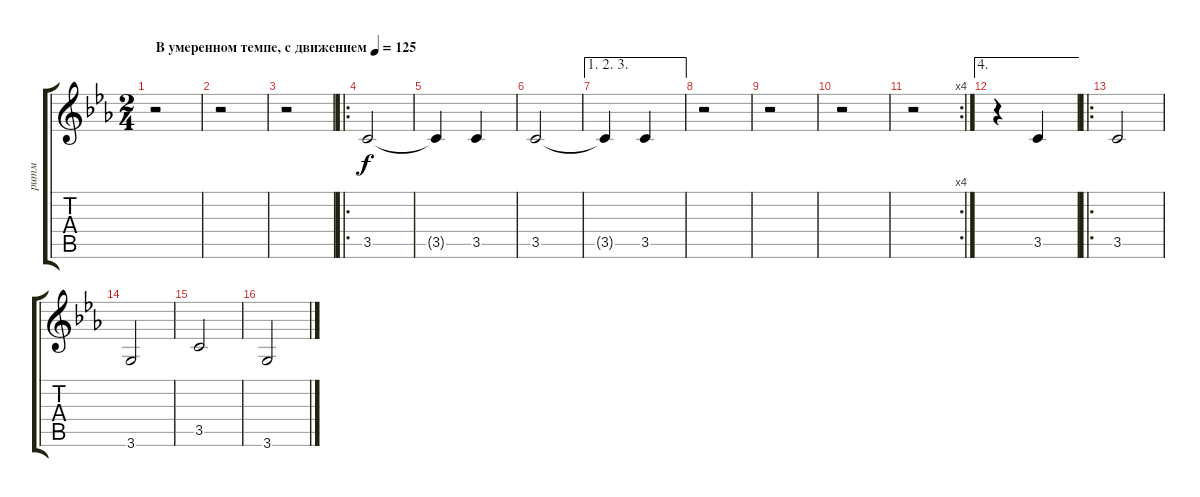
\track ("ритм" "ритм") {instrument acousticguitarsteel}
\staff {score tabs}
\tuning (E4 B3 G3 D3 A2 E2) {hide}
\ts (2 4)
\tempo (125 "В умеренном темпе, с движением")
\clef g2
\ks cminor
r.2{dy f instrument acousticguitarsteel} |
r.2 |
r.2 |
\ro
3.5.2 |
3.5{t}.4 3.5.4 |
3.5.2 |
\ae (1 2 3)
3.5{t}.4 3.5.4 |
r.2 |
r.2 |
r.2 |
\rc 4
r.2 |
\ae 4
r.4 3.5.4 |
\ro
3.5.2 |
3.6.2 |
3.5.2 |
3.6.2
